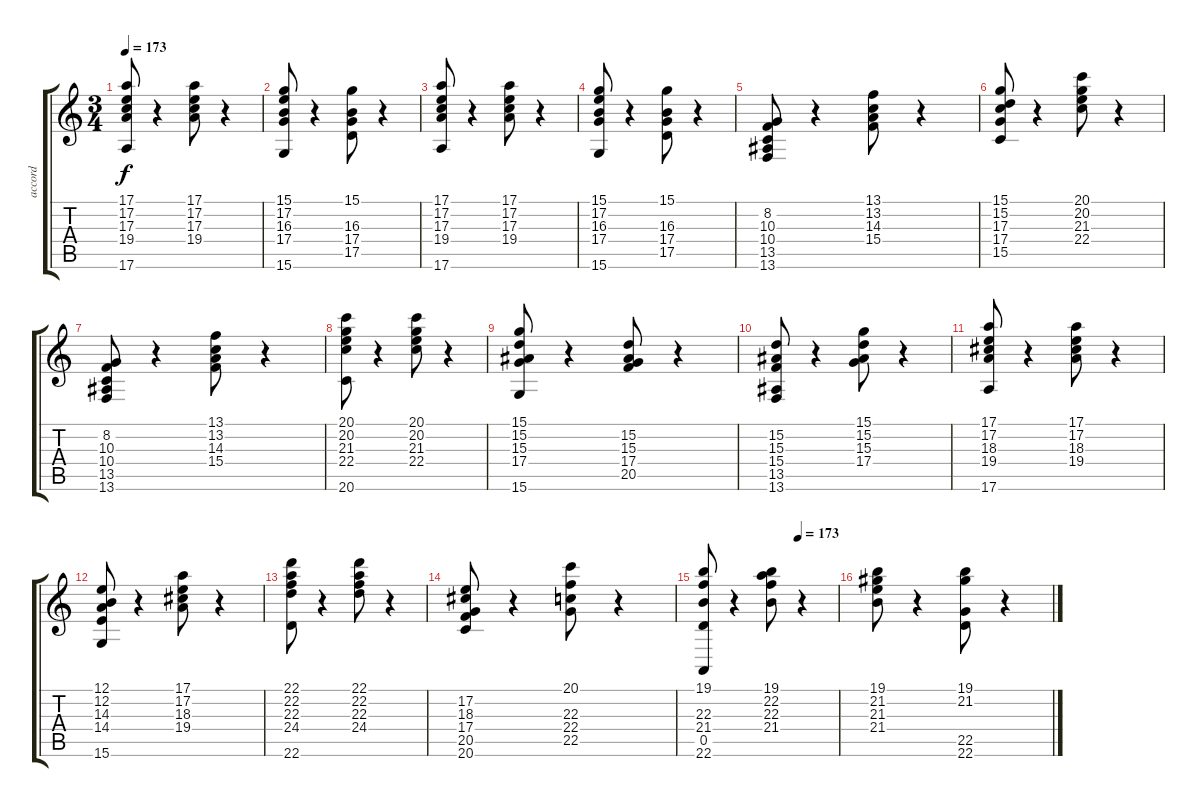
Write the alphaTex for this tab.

\track ("accord" "accord") {instrument acousticgrandpiano}
\staff {score tabs}
\tuning (E4 B3 G3 D3 A2 E2) {hide}
\ts (3 4)
\tempo 173
\clef g2
\ks c
(17.1 17.2 17.3 19.4 17.6).8{dy f instrument acousticgrandpiano} r.4 (17.1 17.2 17.3 19.4).8 r.4 |
(15.1 17.2 16.3 17.4 15.6).8 r.4 (15.1 16.3 17.4 17.5).8 r.4 |
(17.1 17.2 17.3 19.4 17.6).8 r.4 (17.1 17.2 17.3 19.4).8 r.4 |
(15.1 17.2 16.3 17.4 15.6).8 r.4 (15.1 16.3 17.4 17.5).8 r.4 |
(8.2 10.3 10.4 13.5 13.6).8 r.4 (13.1 13.2 14.3 15.4).8 r.4 |
(15.1 15.2 17.3 17.4 15.5).8 r.4 (20.1 20.2 21.3 22.4).8 r.4 |
(8.2 10.3 10.4 13.5 13.6).8 r.4 (13.1 13.2 14.3 15.4).8 r.4 |
(20.1 20.2 21.3 22.4 20.6).8 r.4 (20.1 20.2 21.3 22.4).8 r.4 |
(15.1 15.2 15.3 17.4 15.6).8 r.4 (15.2 15.3 17.4 20.5).8 r.4 |
(15.2 15.3 15.4 13.5 13.6).8 r.4 (15.1 15.2 15.3 17.4).8 r.4 |
(17.1 17.2 18.3 19.4 17.6).8 r.4 (17.1 17.2 18.3 19.4).8 r.4 |
(12.1 12.2 14.3 14.4 15.6).8 r.4 (17.1 17.2 18.3 19.4).8 r.4 |
(22.1 22.2 22.3 24.4 22.6).8 r.4 (22.1 22.2 22.3 24.4).8 r.4 |
(17.2 18.3 17.4 20.5 20.6).8 r.4 (20.1 22.3 22.4 22.5).8 r.4 |
\tempo (173 0.7083333333333334)
(19.1 22.3 21.4 0.5 22.6).8 r.4 (19.1 22.2 22.3 21.4).8 r.4 |
(19.1 21.2 21.3 21.4).8 r.4 (19.1 21.2 22.5 22.6).8 r.4
